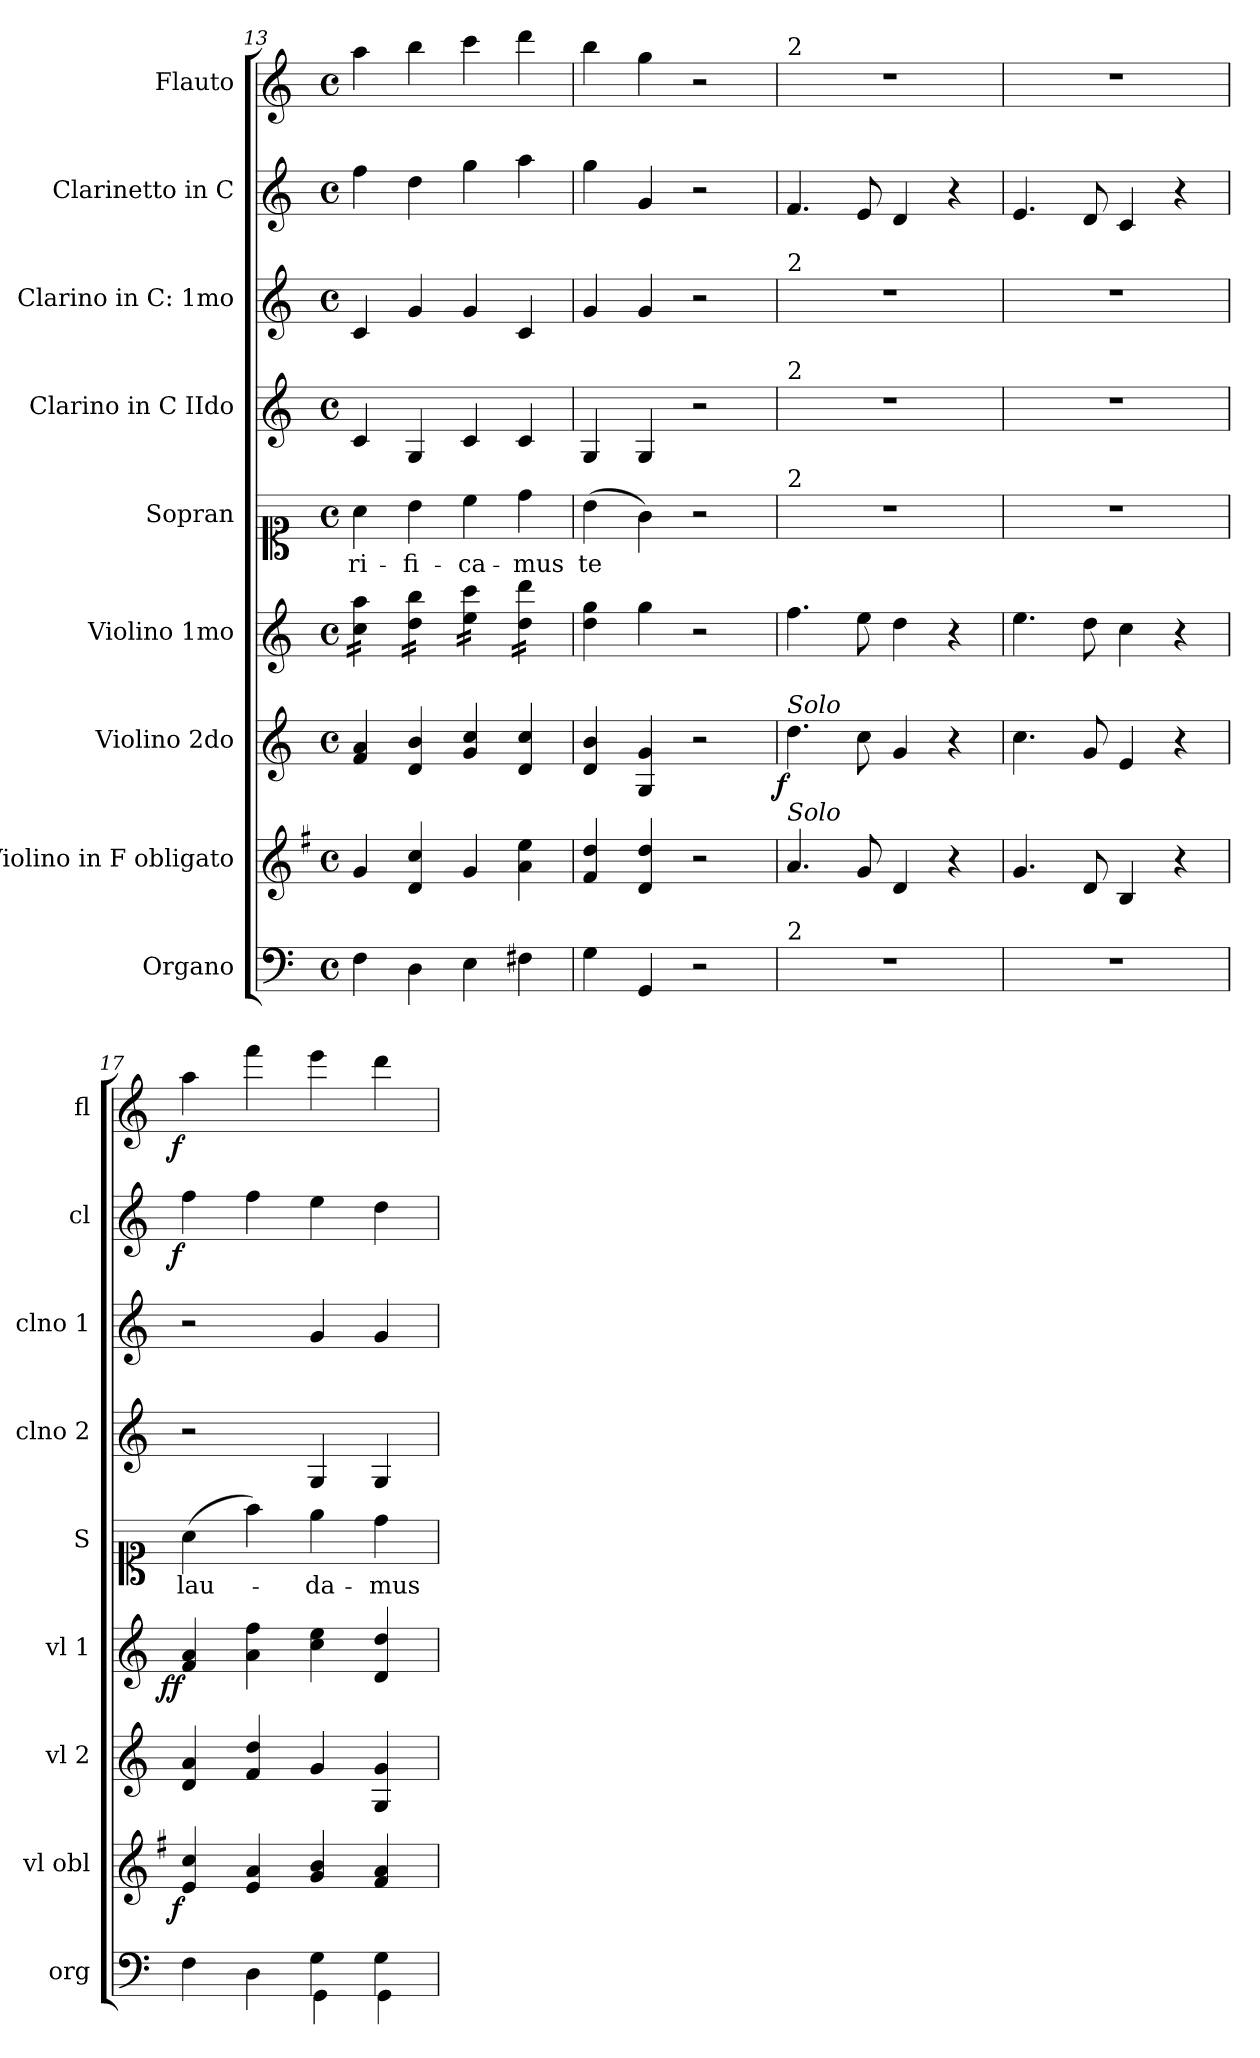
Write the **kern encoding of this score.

**kern	**kern	**dynam	**kern	**dynam	**kern	**dynam	**kern	**text	**kern	**kern	**kern	**dynam	**kern	**dynam
*part9	*part8	*part8	*part7	*part7	*part6	*part6	*part5	*part5	*part4	*part3	*part2	*part2	*part1	*part1
*staff9	*staff8	*staff8	*staff7	*staff7	*staff6	*staff6	*staff5	*staff5	*staff4	*staff3	*staff2	*staff2	*staff1	*staff1
*I"Organo	*I"Violino in F obligato	*	*I"Violino 2do	*	*I"Violino 1mo	*	*I"Sopran	*	*I"Clarino in C IIdo	*I"Clarino in C: 1mo	*I"Clarinetto in C	*	*I"Flauto	*
*I'org	*I'vl obl	*	*I'vl 2	*	*I'vl 1	*	*I'S	*	*I'clno 2	*I'clno 1	*I'cl	*	*I'fl	*
*clefF4	*clefG2	*	*clefG2	*	*clefG2	*	*clefC1	*	*clefG2	*clefG2	*clefG2	*	*clefG2	*
*	*ITrd4c7	*	*	*	*	*	*	*	*	*	*	*	*	*
*k[]	*k[]	*	*k[]	*	*k[]	*	*k[]	*	*k[]	*k[]	*k[]	*	*k[]	*
*C:	*C:	*	*C:	*	*C:	*	*C:	*	*C:	*C:	*C:	*	*C:	*
*M4/4	*M4/4	*	*M4/4	*	*M4/4	*	*M4/4	*	*M4/4	*M4/4	*M4/4	*	*M4/4	*
*met(c)	*met(c)	*	*met(c)	*	*met(c)	*	*met(c)	*	*met(c)	*met(c)	*met(c)	*	*met(c)	*
=13	=13	=13	=13	=13	=13	=13	=13	=13	=13	=13	=13	=13	=13	=13
!	!	!	!	!	!LO:TX:a:t=||||	!	!	!	!	!	!	!	!	!
*	*	*	*	*	*tremolo	*	*	*	*	*	*	*	*	*
4F\	4c/	.	4f/ 4a/	.	16cc\ 16aa\LL	.	4a\	-ri-	4c/	4c/	4ff\	.	4aa\	.
.	.	.	.	.	16cc\ 16aa\	.	.	.	.	.	.	.	.	.
.	.	.	.	.	16cc\ 16aa\	.	.	.	.	.	.	.	.	.
.	.	.	.	.	16cc\ 16aa\JJ	.	.	.	.	.	.	.	.	.
4D\	4G/ 4f/	.	4d/ 4b/	.	16dd\ 16bb\LL	.	4b\	-fi-	4G/	4g/	4dd\	.	4bb\	.
.	.	.	.	.	16dd\ 16bb\	.	.	.	.	.	.	.	.	.
.	.	.	.	.	16dd\ 16bb\	.	.	.	.	.	.	.	.	.
.	.	.	.	.	16dd\ 16bb\JJ	.	.	.	.	.	.	.	.	.
4E\	4c/	.	4g/ 4cc/	.	16ee\ 16ccc\LL	.	4cc\	-ca-	4c/	4g/	4gg\	.	4ccc\	.
.	.	.	.	.	16ee\ 16ccc\	.	.	.	.	.	.	.	.	.
.	.	.	.	.	16ee\ 16ccc\	.	.	.	.	.	.	.	.	.
.	.	.	.	.	16ee\ 16ccc\JJ	.	.	.	.	.	.	.	.	.
4F#X\	4d\ 4a\	.	4d/ 4cc/	.	16dd\ 16ddd\LL	.	4dd\	-mus	4c/	4c/	4aa\	.	4ddd\	.
.	.	.	.	.	16dd\ 16ddd\	.	.	.	.	.	.	.	.	.
.	.	.	.	.	16dd\ 16ddd\	.	.	.	.	.	.	.	.	.
.	.	.	.	.	16dd\ 16ddd\JJ	.	.	.	.	.	.	.	.	.
*	*	*	*	*	*Xtremolo	*	*	*	*	*	*	*	*	*
=14	=14	=14	=14	=14	=14	=14	=14	=14	=14	=14	=14	=14	=14	=14
4G\	4B/ 4g/	.	4d/ 4b/	.	4dd\ 4gg\	.	(4b\	te	4G/	4g/	4gg\	.	4bb\	.
4GG/	4G/ 4g/	.	4G/ 4g/	.	4gg\	.	4g\)	.	4G/	4g/	4g/	.	4gg\	.
2r	2r	.	2r	.	2r	.	2r	.	2r	2r	2r	.	2r	.
=15	=15	=15	=15	=15	=15	=15	=15	=15	=15	=15	=15	=15	=15	=15
!	!	!	!	!	!	!	!	!	!	!	!	!	!LO:TX:a:t=2	!
!	!	!	!	!	!	!	!	!	!	!LO:TX:a:t=2	!	!	!	!
!	!	!	!	!	!	!	!	!	!LO:TX:a:t=2	!	!	!	!	!
!	!	!	!	!	!	!	!LO:TX:a:t=2	!	!	!	!	!	!	!
!	!	!	!LO:TX:a:i:t=Solo	!	!	!	!	!	!	!	!	!	!	!
!	!LO:TX:a:i:t=Solo	!	!	!	!	!	!	!	!	!	!	!	!	!
!LO:TX:a:t=2	!	!	!	!	!	!	!	!	!	!	!	!	!	!
!	!	!	!	!LO:DY:b:rj	!	!	!	!	!	!	!	!	!	!
1r	4.d/	.	4.dd\	f	4.ff\	.	1r	.	1r	1r	4.f/	.	1r	.
.	8c/	.	8cc\	.	8ee\	.	.	.	.	.	8e/	.	.	.
.	4G/	.	4g/	.	4dd\	.	.	.	.	.	4d/	.	.	.
.	4r	.	4r	.	4r	.	.	.	.	.	4r	.	.	.
=16	=16	=16	=16	=16	=16	=16	=16	=16	=16	=16	=16	=16	=16	=16
1r	4.c/	.	4.cc\	.	4.ee\	.	1r	.	1r	1r	4.e/	.	1r	.
.	8G/	.	8g/	.	8dd\	.	.	.	.	.	8d/	.	.	.
.	4E/	.	4e/	.	4cc\	.	.	.	.	.	4c/	.	.	.
.	4r	.	4r	.	4r	.	.	.	.	.	4r	.	.	.
=17	=17	=17	=17	=17	=17	=17	=17	=17	=17	=17	=17	=17	=17	=17
*^	*	*	*	*	*	*	*	*	*	*	*	*	*	*
!	!	!	!LO:DY:b:rj	!	!	!	!LO:DY:b:rj	!	!	!	!	!	!LO:DY:b:rj	!	!LO:DY:b:rj
4F\	4ryy	4A/ 4f/	f	4d/ 4a/	.	4f/ 4a/	ff	(4a\	lau-	2r	2r	4ff\	f	4aa\	f
4D\	4ryy	4A/ 4d/	.	4f/ 4dd/	.	4a\ 4ff\	.	4ff\)	.	.	.	4ff\	.	4fff\	.
4G\	4GG\	4c/ 4e/	.	4g/	.	4cc\ 4ee\	.	4ee\	-da-	4G/	4g/	4ee\	.	4eee\	.
4G\	4GG\	4B/ 4d/	.	4G/ 4g/	.	4d/ 4dd/	.	4dd\	-mus	4G/	4g/	4dd\	.	4ddd\	.
*v	*v	*	*	*	*	*	*	*	*	*	*	*	*	*	*
=	=	=	=	=	=	=	=	=	=	=	=	=	=	=
*-	*-	*-	*-	*-	*-	*-	*-	*-	*-	*-	*-	*-	*-	*-
